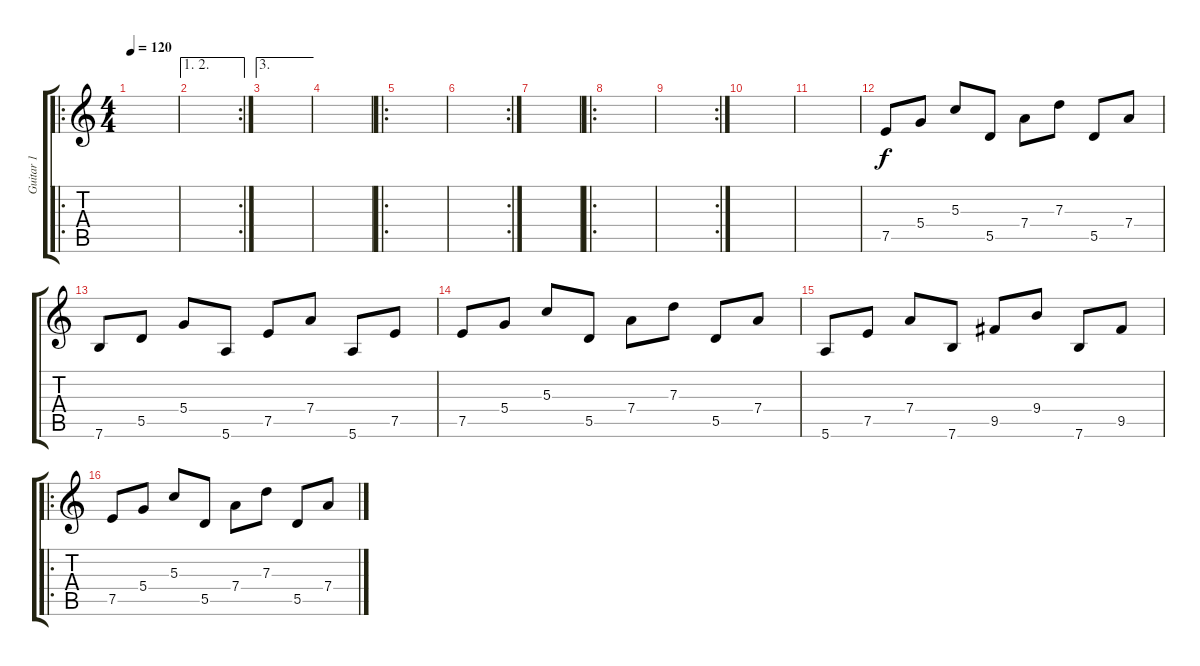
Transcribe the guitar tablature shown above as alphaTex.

\track ("Guitar 1" "Guitar 1") {instrument electricguitarclean}
\staff {score tabs}
\tuning (E4 B3 G3 D3 A2 E2) {hide}
\ro
\ts (4 4)
\tempo 120
\clef g2
\ks c
|
\ae (1 2)
\rc 2
|
\ae 3
|
|
\ro
|
\rc 2
|
|
\ro
|
\rc 2
|
|
|
7.5.8 5.4.8 5.3.8 5.5.8 7.4.8 7.3.8 5.5.8 7.4.8 |
7.6.8 5.5.8 5.4.8 5.6.8 7.5.8 7.4.8 5.6.8 7.5.8 |
7.5.8 5.4.8 5.3.8 5.5.8 7.4.8 7.3.8 5.5.8 7.4.8 |
5.6.8 7.5.8 7.4.8 7.6.8 9.5.8 9.4.8 7.6.8 9.5.8 |
\ro
7.5.8 5.4.8 5.3.8 5.5.8 7.4.8 7.3.8 5.5.8 7.4.8
